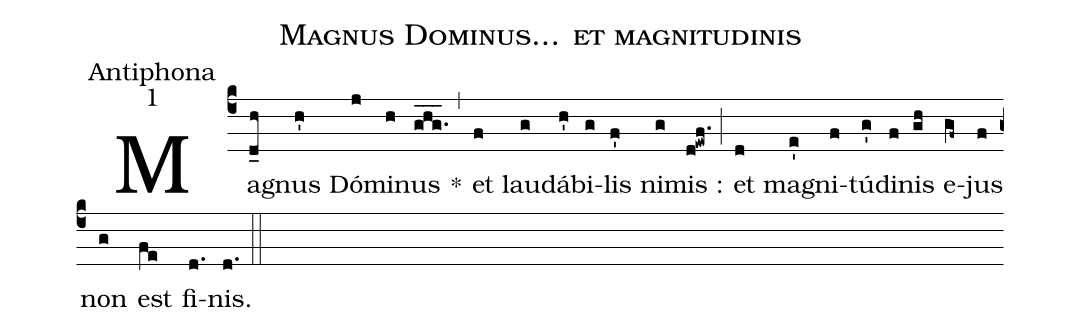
name:Magnus Dominus... et magnitudinis;
office-part:Antiphona;
mode:1;
%%
(c4) Ma(d_h)gnus(h') Dó(j)mi(h)nus(g_h_g._) *(,) et(f) lau(g)dá(h')bi(g)lis(f') ni(g)mis :(d!ewf.) (;) et(d) ma(e')gni(f)tú(g')di(f)nis(gh) e(gf~)jus(f) non(g) est(fe) fi(d.)nis.(d.) (::)
